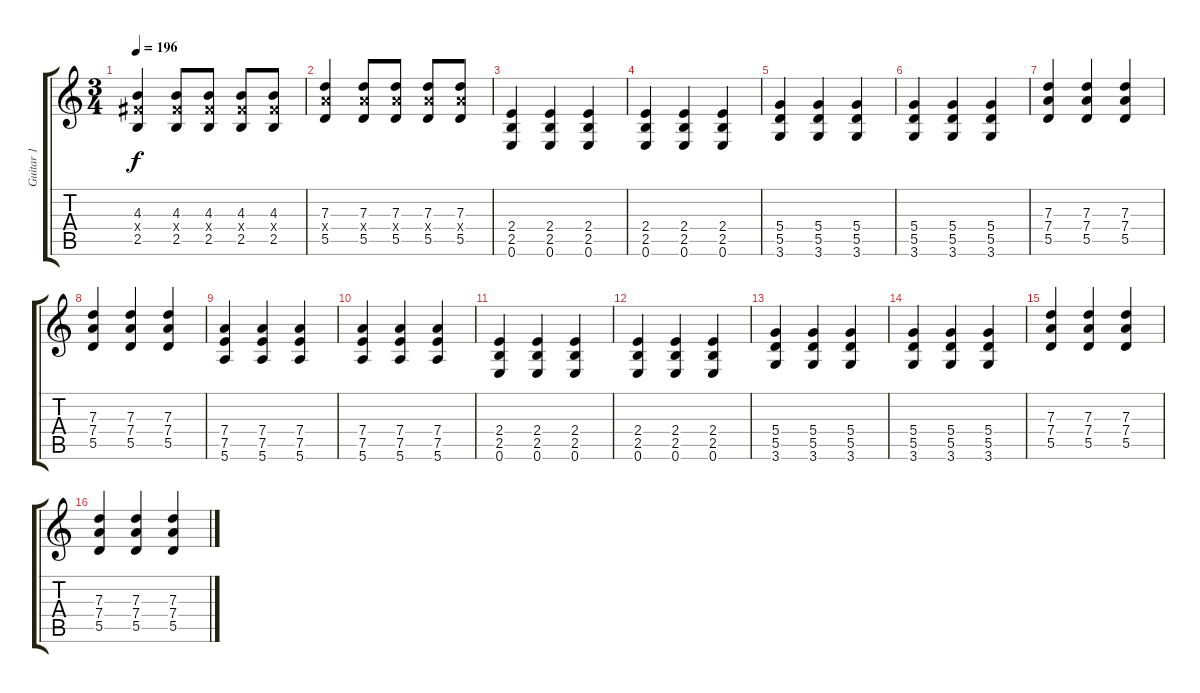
\track ("Guitar 1" "Guitar 1") {instrument overdrivenguitar}
\staff {score tabs}
\tuning (E4 B3 G3 D3 A2 E2) {hide}
\ts (3 4)
\tempo 196
\clef g2
\ks c
(4.3 4.4{x} 2.5).4{dy f} (4.3 4.4{x} 2.5).8 (4.3 4.4{x} 2.5).8 (4.3 4.4{x} 2.5).8 (4.3 4.4{x} 2.5).8 |
(7.3 7.4{x} 5.5).4 (7.3 7.4{x} 5.5).8 (7.3 7.4{x} 5.5).8 (7.3 7.4{x} 5.5).8 (7.3 7.4{x} 5.5).8 |
(2.4 2.5 0.6).4 (2.4 2.5 0.6).4 (2.4 2.5 0.6).4 |
(2.4 2.5 0.6).4 (2.4 2.5 0.6).4 (2.4 2.5 0.6).4 |
(5.4 5.5 3.6).4 (5.4 5.5 3.6).4 (5.4 5.5 3.6).4 |
(5.4 5.5 3.6).4 (5.4 5.5 3.6).4 (5.4 5.5 3.6).4 |
(7.3 7.4 5.5).4 (7.3 7.4 5.5).4 (7.3 7.4 5.5).4 |
(7.3 7.4 5.5).4 (7.3 7.4 5.5).4 (7.3 7.4 5.5).4 |
(7.4 7.5 5.6).4 (7.4 7.5 5.6).4 (7.4 7.5 5.6).4 |
(7.4 7.5 5.6).4 (7.4 7.5 5.6).4 (7.4 7.5 5.6).4 |
(2.4 2.5 0.6).4 (2.4 2.5 0.6).4 (2.4 2.5 0.6).4 |
(2.4 2.5 0.6).4 (2.4 2.5 0.6).4 (2.4 2.5 0.6).4 |
(5.4 5.5 3.6).4 (5.4 5.5 3.6).4 (5.4 5.5 3.6).4 |
(5.4 5.5 3.6).4 (5.4 5.5 3.6).4 (5.4 5.5 3.6).4 |
(7.3 7.4 5.5).4 (7.3 7.4 5.5).4 (7.3 7.4 5.5).4 |
(7.3 7.4 5.5).4 (7.3 7.4 5.5).4 (7.3 7.4 5.5).4
